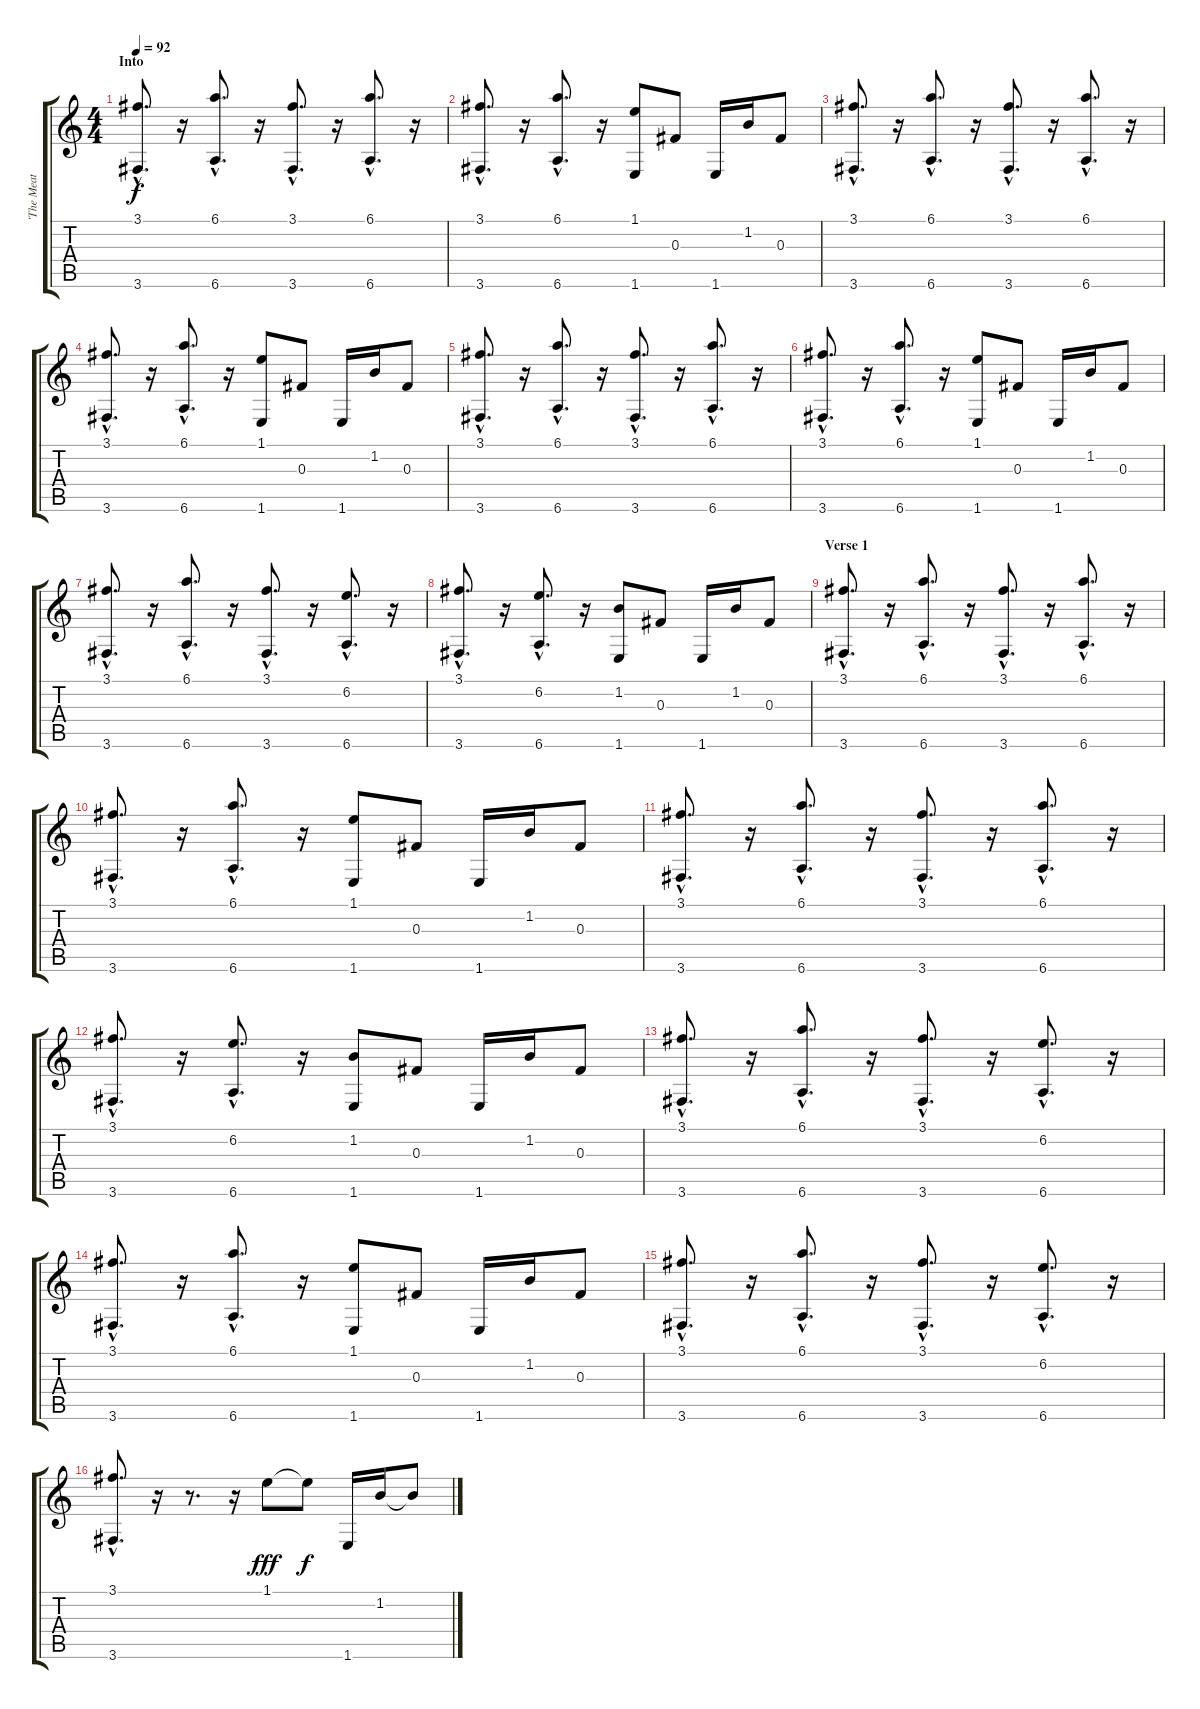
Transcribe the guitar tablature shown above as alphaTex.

\track ("'The Meat Puppets' - Guitar I" "'The Meat ") {instrument acousticguitarsteel}
\staff {score tabs}
\tuning (Eb4 Bb3 Gb3 Db3 Ab2 Eb2) {hide}
\ts (4 4)
\section ("" "Into")
\tempo 92
\clef g2
\ks c
(3.1{hac} 3.6{hac}).8{d dy f instrument acousticguitarsteel} r.16 (6.1{hac} 6.6{hac}).8{d} r.16 (3.1{hac} 3.6{hac}).8{d} r.16 (6.1{hac} 6.6{hac}).8{d} r.16 |
(3.1{hac} 3.6{hac}).8{d} r.16 (6.1{hac} 6.6{hac}).8{d} r.16 (1.1 1.6).8 0.3.8 1.6.16 1.2.16 0.3.8 |
(3.1{hac} 3.6{hac}).8{d} r.16 (6.1{hac} 6.6{hac}).8{d} r.16 (3.1{hac} 3.6{hac}).8{d} r.16 (6.1{hac} 6.6{hac}).8{d} r.16 |
(3.1{hac} 3.6{hac}).8{d} r.16 (6.1{hac} 6.6{hac}).8{d} r.16 (1.1 1.6).8 0.3.8 1.6.16 1.2.16 0.3.8 |
(3.1{hac} 3.6{hac}).8{d} r.16 (6.1{hac} 6.6{hac}).8{d} r.16 (3.1{hac} 3.6{hac}).8{d} r.16 (6.1{hac} 6.6{hac}).8{d} r.16 |
(3.1{hac} 3.6{hac}).8{d} r.16 (6.1{hac} 6.6{hac}).8{d} r.16 (1.1 1.6).8 0.3.8 1.6.16 1.2.16 0.3.8 |
(3.1{hac} 3.6{hac}).8{d} r.16 (6.1{hac} 6.6{hac}).8{d} r.16 (3.1{hac} 3.6{hac}).8{d} r.16 (6.2{hac} 6.6{hac}).8{d} r.16 |
(3.1{hac} 3.6{hac}).8{d} r.16 (6.2{hac} 6.6{hac}).8{d} r.16 (1.2 1.6).8 0.3.8 1.6.16 1.2.16 0.3.8 |
\section ("" "Verse 1")
(3.1{hac} 3.6{hac}).8{d} r.16 (6.1{hac} 6.6{hac}).8{d} r.16 (3.1{hac} 3.6{hac}).8{d} r.16 (6.1{hac} 6.6{hac}).8{d} r.16 |
(3.1{hac} 3.6{hac}).8{d} r.16 (6.1{hac} 6.6{hac}).8{d} r.16 (1.1 1.6).8 0.3.8 1.6.16 1.2.16 0.3.8 |
(3.1{hac} 3.6{hac}).8{d} r.16 (6.1{hac} 6.6{hac}).8{d} r.16 (3.1{hac} 3.6{hac}).8{d} r.16 (6.1{hac} 6.6{hac}).8{d} r.16 |
(3.1{hac} 3.6{hac}).8{d} r.16 (6.2{hac} 6.6{hac}).8{d} r.16 (1.2 1.6).8 0.3.8 1.6.16 1.2.16 0.3.8 |
(3.1{hac} 3.6{hac}).8{d} r.16 (6.1{hac} 6.6{hac}).8{d} r.16 (3.1{hac} 3.6{hac}).8{d} r.16 (6.2{hac} 6.6{hac}).8{d} r.16 |
(3.1{hac} 3.6{hac}).8{d} r.16 (6.1{hac} 6.6{hac}).8{d} r.16 (1.1 1.6).8 0.3.8 1.6.16 1.2.16 0.3.8 |
(3.1{hac} 3.6{hac}).8{d} r.16 (6.1{hac} 6.6{hac}).8{d} r.16 (3.1{hac} 3.6{hac}).8{d} r.16 (6.2{hac} 6.6{hac}).8{d} r.16 |
(3.1{hac} 3.6{hac}).8{d} r.16 r.8{d} r.16 1.1.8{dy fff} 1.1{t}.8{dy f} 1.6.16 1.2.16 1.2{t}.8
